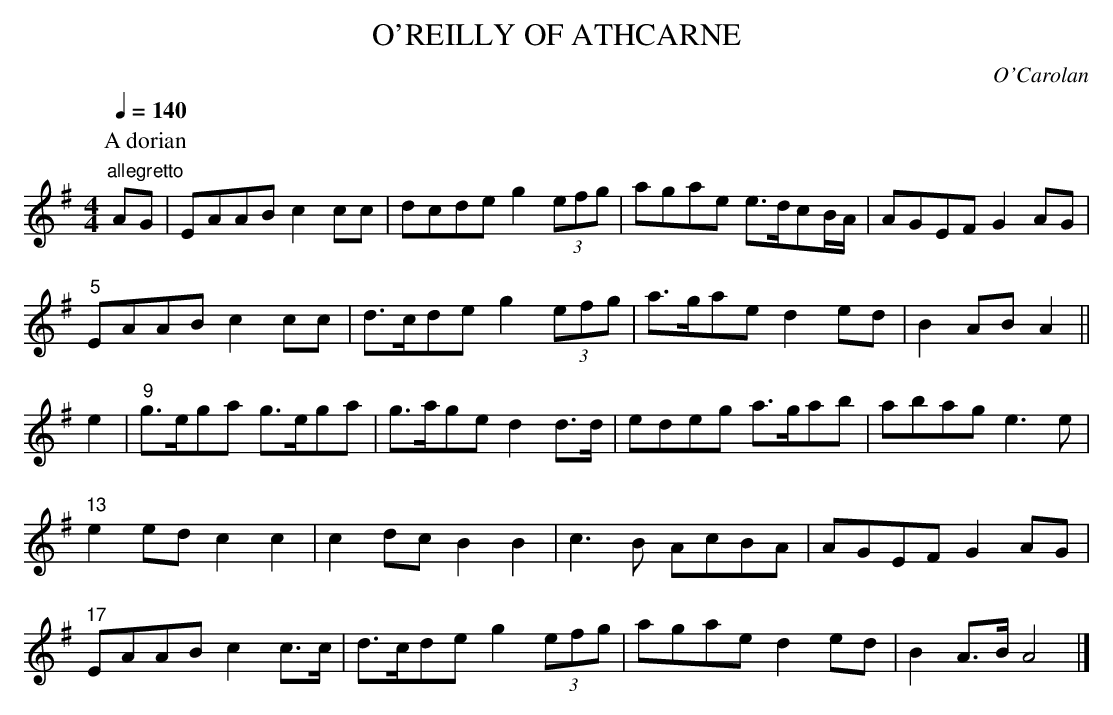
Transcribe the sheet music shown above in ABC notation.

X:1
T:O'REILLY OF ATHCARNE
C:O'Carolan
Q:1/4=140
M:4/4
L:1/8
K:G
P:A dorian
"allegretto"
AG|EAAB c2cc|dcde g2 (3efg|agae e>dcB/A/|AGEF G2AG|
"5"EAAB c2cc|d>cde g2 (3efg|a>gae d2ed|B2AB A2||
e2|"9"g>ega g>ega|g>age d2d>d|edeg a>gab|abag e3e|
"13"e2ed c2c2|c2dc B2B2|c3B AcBA|AGEF G2AG|
"17"EAAB c2c>c|d>cde g2 (3efg|agae d2ed|B2A>B A4|]
